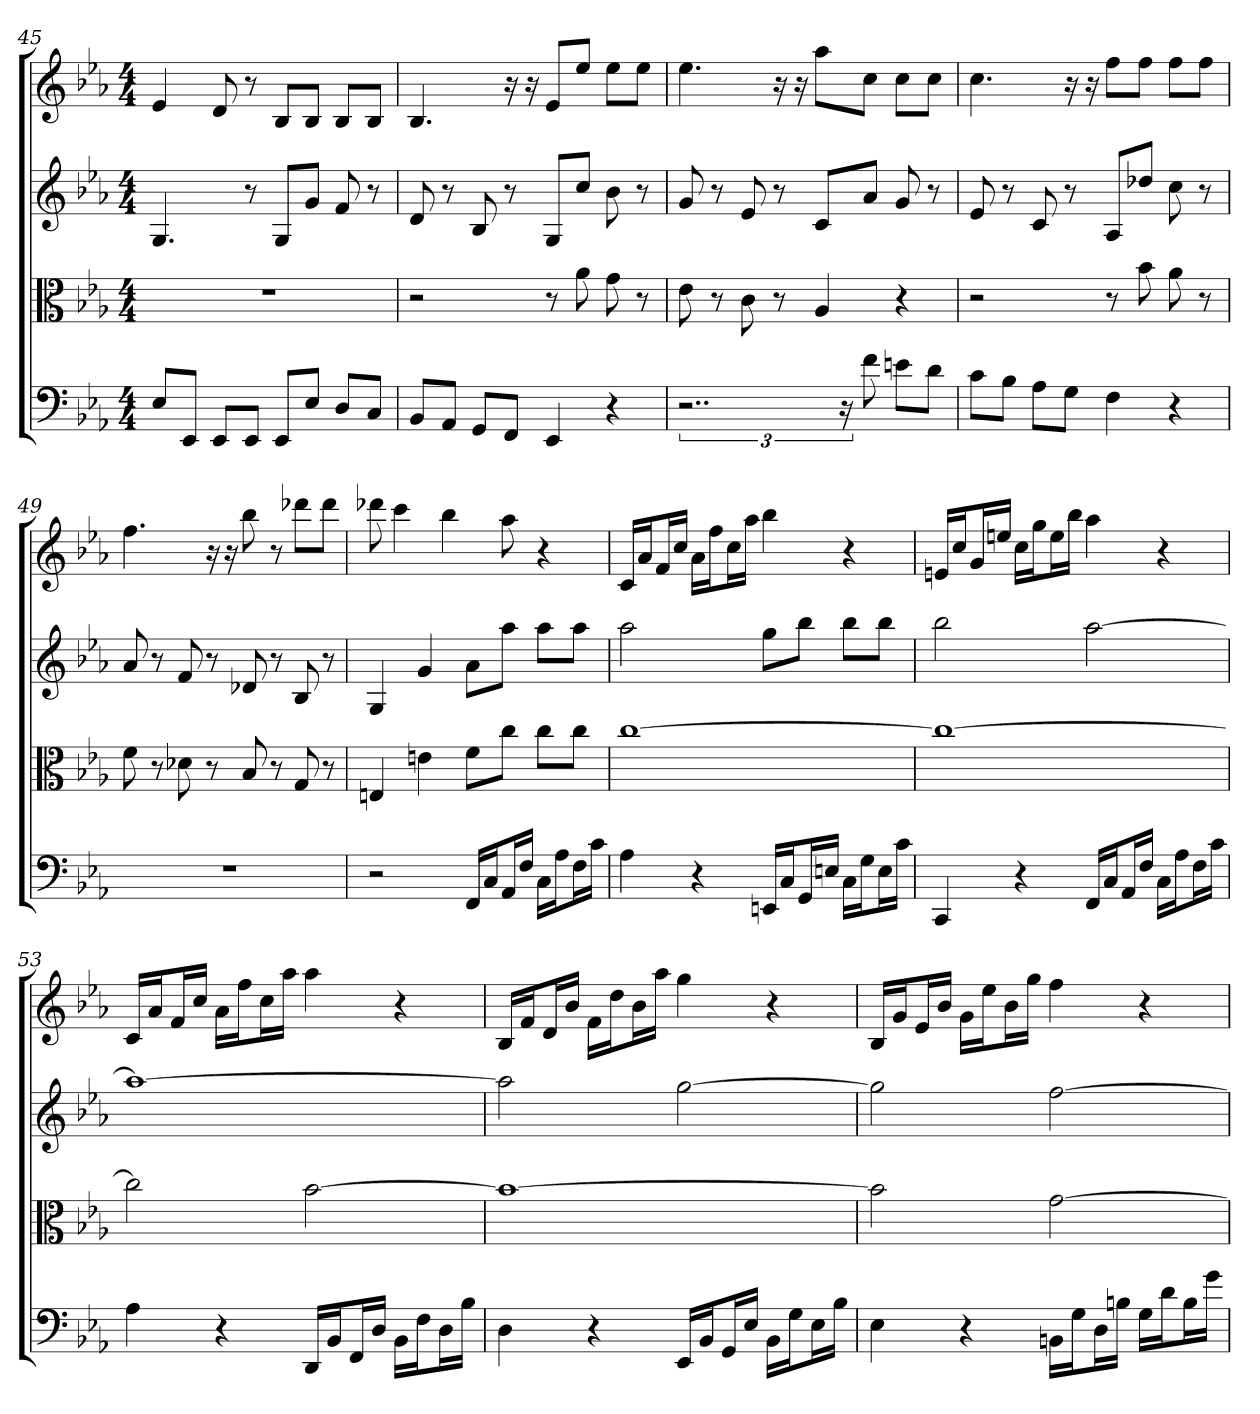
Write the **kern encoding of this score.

**kern	**kern	**kern	**kern
*part4	*part3	*part2	*part1
*staff4	*staff3	*staff2	*staff1
*clefF4	*clefC3	*clefG2	*clefG2
*k[b-e-a-]	*k[b-e-a-]	*k[b-e-a-]	*k[b-e-a-]
*E-:	*E-:	*E-:	*E-:
*M4/4	*M4/4	*M4/4	*M4/4
=45	=45	=45	=45
8E-/L	1r	4.G	4e-
8EE-/J	.	.	.
8EE-/L	.	.	8d
8EE-/J	.	8r	8r
8EE-/L	.	8G/L	8B-/L
8E-/J	.	8g/J	8B-/J
8D/L	.	8f	8B-/L
8C/J	.	8r	8B-/J
=46	=46	=46	=46
8BB-/L	2r	8d	4.B-
8AA-/J	.	8r	.
8GG/L	.	8B-	.
8FF/J	.	8r	16r
.	.	.	16r
4EE-	8r	8G/L	8e-/L
.	8a-	8cc/J	8ee-/J
4r	8g	8b-	8ee-\L
.	8r	8r	8ee-\J
=47	=47	=47	=47
3..r	8e-	8g	4.ee-
.	8r	8r	.
.	8c	8e-	.
.	8r	8r	16r
.	.	.	16r
.	4A-	8c/L	8aa-\L
24r	.	.	.
8f	.	8a-/J	8cc\J
8en\L	4r	8g	8cc\L
8d\J	.	8r	8cc\J
=48	=48	=48	=48
8c\L	2r	8e-	4.cc
8B-\J	.	8r	.
8A-\L	.	8c	.
8G\J	.	8r	16r
.	.	.	16r
4F	8r	8A-/L	8ff\L
.	8b-	8dd-X/J	8ff\J
4r	8a-	8cc	8ff\L
.	8r	8r	8ff\J
=49	=49	=49	=49
1r	8f	8a-	4.ff
.	8r	8r	.
.	8d-X	8f	.
.	8r	8r	16r
.	.	.	16r
.	8B-	8d-X	8bb-
.	8r	8r	8r
.	8G	8B-	8ddd-X\L
.	8r	8r	8ddd-\J
=50	=50	=50	=50
2r	4En	4G	8ddd-X
.	.	.	4ccc
.	4en	4g	.
.	.	.	4bb-
16FF/LL	8f\L	8a-\L	.
16C/J	.	.	.
16AA-/L	8cc\J	8aa-\J	8aa-
16F/JJ	.	.	.
16C\LL	8cc\L	8aa-\L	4r
16A-\J	.	.	.
16F\L	8cc\J	8aa-\J	.
16c\JJ	.	.	.
=51	=51	=51	=51
4A-	[1cc	2aa-	16c/LL
.	.	.	16a-/J
.	.	.	16f/L
.	.	.	16cc/JJ
4r	.	.	16a-\LL
.	.	.	16ff\J
.	.	.	16cc\L
.	.	.	16aa-\JJ
16EEn/LL	.	8gg\L	4bb-
16C/J	.	.	.
16GG/L	.	8bb-\J	.
16En/JJ	.	.	.
16C\LL	.	8bb-\L	4r
16G\J	.	.	.
16E\L	.	8bb-\J	.
16c\JJ	.	.	.
=52	=52	=52	=52
4CC	1cc_	2bb-	16en/LL
.	.	.	16cc/J
.	.	.	16g/L
.	.	.	16een/JJ
4r	.	.	16cc\LL
.	.	.	16gg\J
.	.	.	16ee\L
.	.	.	16bb-\JJ
16FF/LL	.	[2aa-	4aa-
16C/J	.	.	.
16AA-/L	.	.	.
16F/JJ	.	.	.
16C\LL	.	.	4r
16A-\J	.	.	.
16F\L	.	.	.
16c\JJ	.	.	.
=53	=53	=53	=53
4A-	2cc]	1aa-_	16c/LL
.	.	.	16a-/J
.	.	.	16f/L
.	.	.	16cc/JJ
4r	.	.	16a-\LL
.	.	.	16ff\J
.	.	.	16cc\L
.	.	.	16aa-\JJ
16DD/LL	[2b-	.	4aa-
16BB-/J	.	.	.
16FF/L	.	.	.
16D/JJ	.	.	.
16BB-\LL	.	.	4r
16F\J	.	.	.
16D\L	.	.	.
16B-\JJ	.	.	.
=54	=54	=54	=54
4D	1b-_	2aa-]	16B-/LL
.	.	.	16f/J
.	.	.	16d/L
.	.	.	16b-/JJ
4r	.	.	16f\LL
.	.	.	16dd\J
.	.	.	16b-\L
.	.	.	16aa-\JJ
16EE-/LL	.	[2gg	4gg
16BB-/J	.	.	.
16GG/L	.	.	.
16E-/JJ	.	.	.
16BB-\LL	.	.	4r
16G\J	.	.	.
16E-\L	.	.	.
16B-\JJ	.	.	.
=55	=55	=55	=55
4E-	2b-]	2gg]	16B-/LL
.	.	.	16g/J
.	.	.	16e-/L
.	.	.	16b-/JJ
4r	.	.	16g\LL
.	.	.	16ee-\J
.	.	.	16b-\L
.	.	.	16gg\JJ
16BBn\LL	[2g	[2ff	4ff
16G\J	.	.	.
16D\L	.	.	.
16Bn\JJ	.	.	.
16G\LL	.	.	4r
16d\J	.	.	.
16B\L	.	.	.
16g\JJ	.	.	.
=	=	=	=
*-	*-	*-	*-
